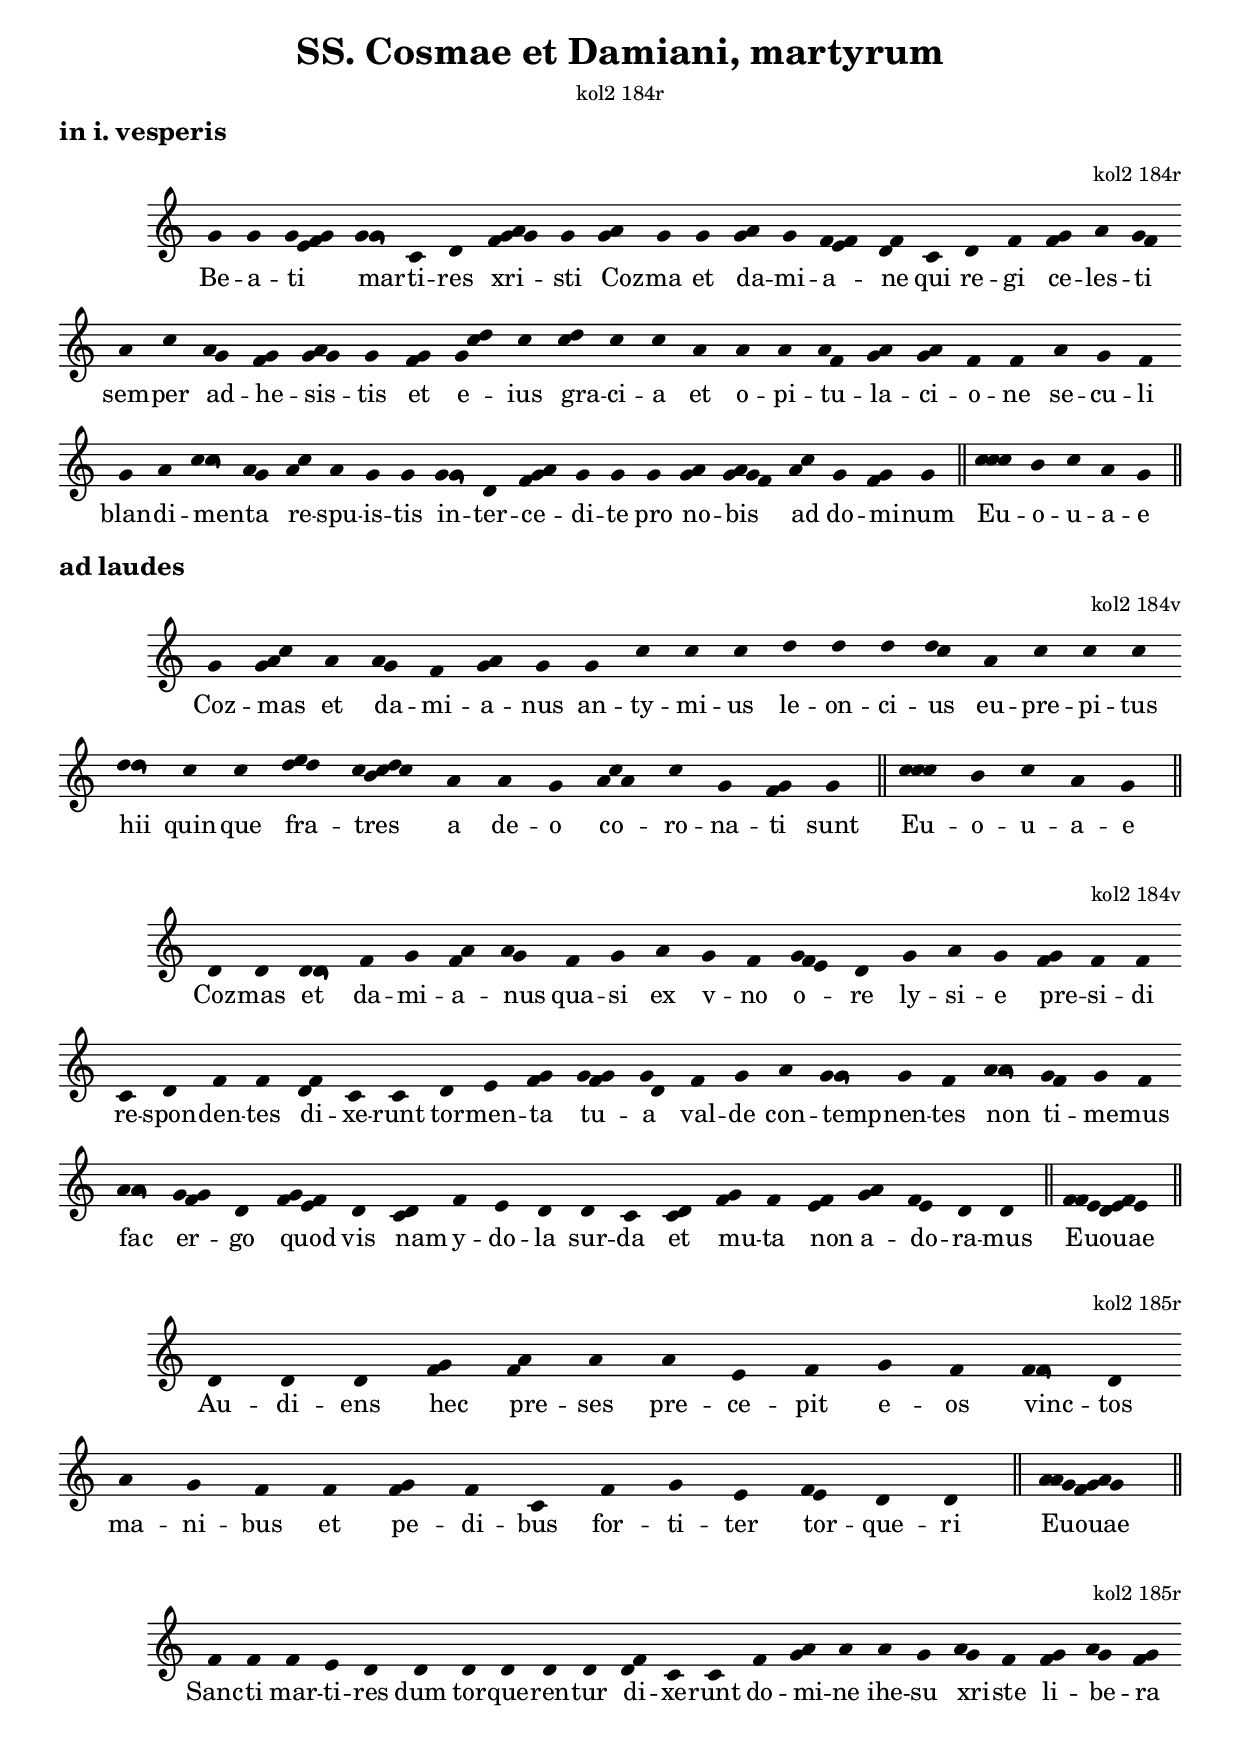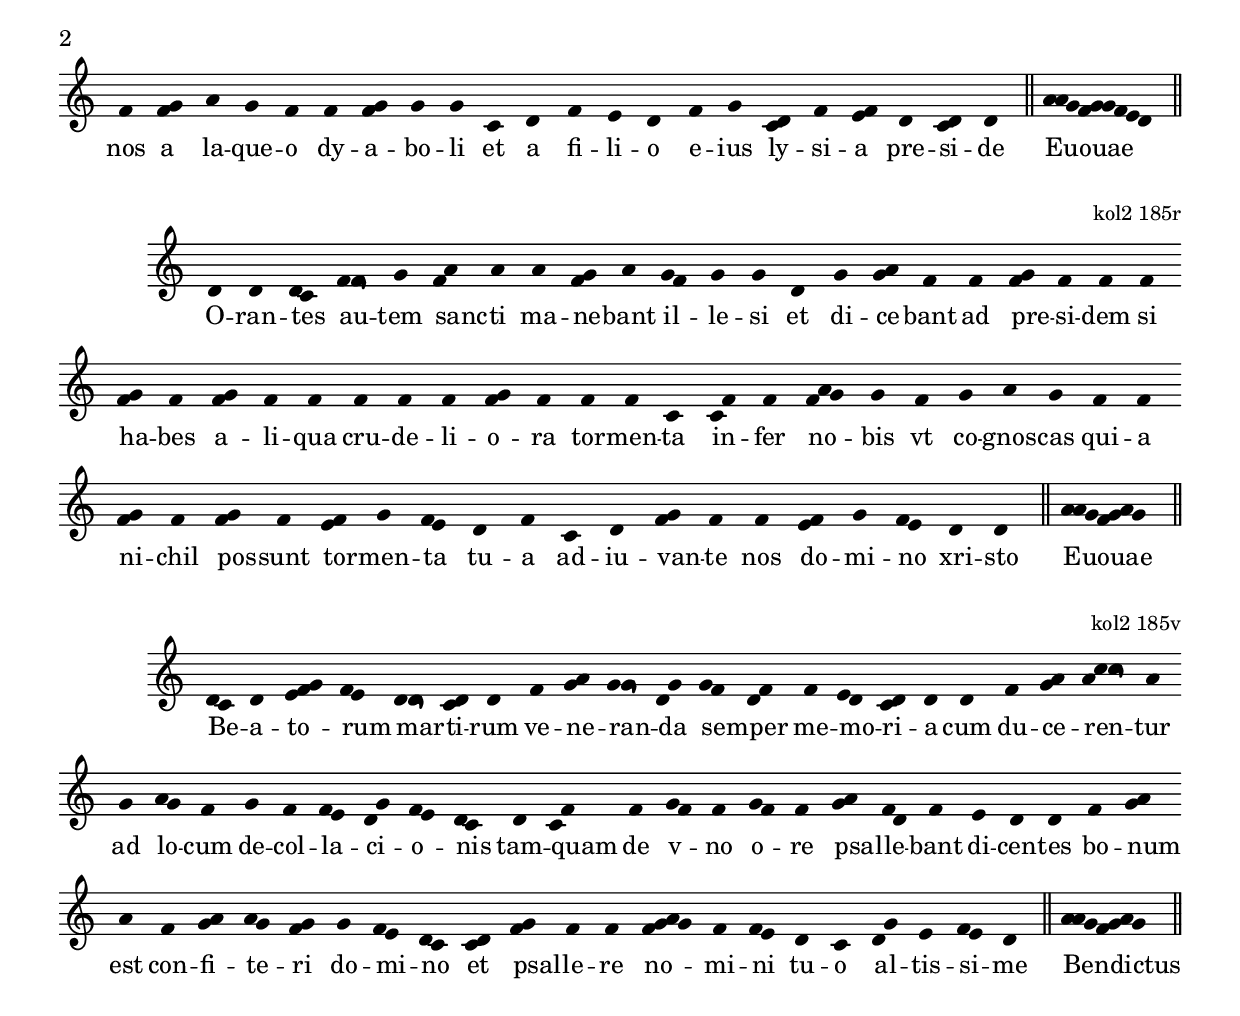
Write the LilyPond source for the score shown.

\version "2.19.32"

\include "../lib/synopsis.ily"

\header {
  title = "SS. Cosmae et Damiani, martyrum"
  fontes = "kol2 184r"
}

\markup\vesperaeI

\version "2.19.32"

\include "../lib/synopsis.ily"

\score {
  \transpose c c' {
    \plainchant
    g g \melisma { g e f g } \bar "" \melisma { g \strophicus g } c d \bar "" \melisma { f g a g } g \bar ""
    \melisma { g a } g \bar "" g \bar "" \melisma { g a } g \melisma { f e f } \melisma { d f } \bar ""
    c \bar "" d f \bar "" \melisma { f g } a \melisma { g f } \bar ""
    a c' \bar "" \melisma { a g } \melisma { f g } \melisma { g a g } g \bar ""
    \melisma { f g } \bar "" \melisma { g c' d' } c' \bar "" \melisma { c' d' } c' c' \bar "" a \bar "" a a \melisma { a f } \melisma { g a } \melisma { g a } f f \bar ""
    a \bar "" g f \bar "" g a \melisma { c' \strophicus c' } \melisma { a g } \bar "" \melisma { a c' } a g g \bar ""
    \melisma { g \strophicus g } d \melisma { f g a } g g \bar "" g \bar "" \melisma { g a } \melisma { g a g f } \bar "" \melisma { a c' } \bar "" g \melisma { f g } g \bar "||"

    \melisma { c' c' c' } b \bar "" c' a g \bar "||"
  }
  \addlyrics {
    Be -- a -- ti mar -- ti -- res xri -- sti
    Coz -- ma et da -- mi -- a -- ne
    qui re -- gi ce -- les -- ti
    sem -- per ad -- he -- sis -- tis
    et e -- ius gra -- ci -- a et o -- pi -- tu -- la -- ci -- o -- ne
    se -- cu -- li blan -- di -- men -- ta re -- spu -- is -- tis
    in -- ter -- ce -- di -- te pro no -- bis ad do -- mi -- num

    Eu -- o -- u -- a -- e
  }
  \header {
    fontes = "kol2 184r"
  }
}


\markup\laudes

\version "2.19.32"

\include "../lib/synopsis.ily"

\score {
  \transpose c c' {
    \plainchant
    g \melisma { g a c' } \bar "" a \bar "" \melisma { a g } f \melisma { g a } g \bar ""
    g c' c' c' \bar "" d' d' d' \melisma { d' c' } \bar "" a c' c' c' \bar ""
    \melisma { d' \strophicus d' } \bar "" c' c' \bar "" \melisma { d' e' d' } \melisma { c' b c' d' c' } \bar ""
    a \bar "" a g \bar "" \melisma { a c' a } c' \bar "" g \melisma { f g } \bar "" g \bar "||"

    \melisma { c' c' c' } b c' a g \bar "||"
  }
  \addlyrics {
    Coz -- mas et da -- mi -- a -- nus
    an -- ty -- mi -- us le -- on -- ci -- us eu -- pre -- pi -- tus
    hii quin -- que fra -- tres
    a de -- o co -- ro -- na -- ti sunt

    Eu -- o -- u -- a -- e
  }
  \header {
    fontes = "kol2 184v"
  }
}

\version "2.19.32"

\include "../lib/synopsis.ily"

\score {
  \transpose c c' {
    \plainchant
    d d \bar "" \melisma { d \strophicus d } \bar "" f g \melisma { f a } \melisma { a g } \bar ""
    f g \bar "" a \bar "" g f \bar "" \melisma { g f e } d \bar ""
    g a \bar "" g \bar "" \melisma { f g } f f \bar ""
    c d f f \bar "" \melisma { d f } c c \bar ""

    d e \bar "" \melisma { f g } \bar "" \melisma { g f g } \melisma { g d } \bar "" f g \bar "" a \melisma { g \strophicus g } g f \bar ""
    \melisma { a \strophicus a } \bar "" \melisma { g f } g \bar "" f \bar ""
    \melisma { a \strophicus a } \bar "" \melisma { g f g } d \bar "" \melisma { f g e f } \bar "" d \bar ""
    \melisma { c d } \bar "" f e d \bar "" d c \bar "" \melisma { c d } \bar "" \melisma { f g } f \bar ""
    \melisma { e f } \bar "" \melisma { g a } \melisma { f e } d d \bar "||"

    \melisma { f f e d e f e } \bar "||"
  }
  \addlyrics {
    Coz -- mas et da -- mi -- a -- nus
    qua -- si ex v -- no o -- re
    ly -- si -- e pre -- si -- di
    re -- spon -- den -- tes di -- xe -- runt

    tor -- men -- ta tu -- a val -- de con -- temp -- nen -- tes % con- ne zcela jiste, mene obvykla zkratka
    non ti -- me -- mus
    fac er -- go quod vis
    nam y -- do -- la sur -- da et mu -- ta
    non a -- do -- ra -- mus

    Euouae
  }
  \header {
    fontes = "kol2 184v"
  }
}

\version "2.19.32"

\include "../lib/synopsis.ily"

\score {
  \transpose c c' {
    \plainchant
    d d d \bar "" \melisma { f g } \bar "" \melisma { f a } a \bar "" a e f \bar "" g f \bar ""
    \melisma { f \strophicus f } d \bar "" a g f \bar "" f \bar "" \melisma { f g } f c \bar ""
    f g e \bar "" \melisma { f e } d d \bar "||"

    \melisma { a a g f g a g } \bar "||"
  }
  \addlyrics {
    Au -- di -- ens hec pre -- ses pre -- ce -- pit e -- os
    vinc -- tos ma -- ni -- bus et pe -- di -- bus
    for -- ti -- ter tor -- que -- ri

    Euouae
  }
  \header {
    fontes = "kol2 185r"
  }
}

\version "2.19.32"

\include "../lib/synopsis.ily"

\score {
  \transpose c c' {
    \plainchant
    f \bar "" f \bar "" f e d \bar ""
    d \bar "" d d d d \bar "" \melisma { d f } c c \bar ""
    f \melisma { g a } a \bar "" a g \bar "" \melisma { a g } f \bar ""
    \melisma { f g } \melisma { a g } \melisma { f g } \bar "" f \bar "" \melisma { f g } \bar "" a \bar "" g f \bar "" f \melisma { f g } g g \bar ""
    c \bar "" d \bar "" f e d \bar "" f g \bar "" \melisma { c d } f \melisma { e f } \bar "" d \melisma { c d } d \bar "||"

    \melisma { a a g f g g f e d } \bar "||"
  }
  \addlyrics {
    Sanc -- ti mar -- ti -- res
    dum tor -- que -- ren -- tur di -- xe -- runt
    do -- mi -- ne ihe -- su xri -- ste
    li -- be -- ra nos a la -- que -- o dy -- a -- bo -- li
    et a fi -- li -- o e -- ius ly -- si -- a pre -- si -- de

    Euouae
  }
  \header {
    fontes = "kol2 185r"
  }
}

\version "2.19.32"

\include "../lib/synopsis.ily"

\score {
  \transpose c c' {
    \plainchant
    d d \melisma { d c } \bar "" \melisma { f \strophicus f } g \bar "" \melisma { f a } a \bar ""
    a \melisma { f g } a \bar "" \melisma { g f } g g \bar ""
    d \bar "" g \melisma { g a } \bar "" f \bar "" f \bar "" \melisma { f g } f f \bar ""
    f \bar "" \melisma { f g } f \bar "" \melisma { f g } f f \bar "" f f f \melisma { f g } f \bar "" f f c \bar ""
    \melisma { c f } f \bar "" \melisma { f a g } g \bar ""
    f \bar "" g a g \bar ""
    f f \bar "" \melisma { f g } f \bar "" \melisma { f g } f \bar "" \melisma { e f } g \melisma { f e } \bar "" d f \bar ""
    c d \melisma { f g } f \bar "" f \bar "" \melisma { e f } g \melisma { f e } \bar "" d d \bar "||"

    \melisma { a a g f g a g } \bar "||"
  }
  \addlyrics {
    O -- ran -- tes au -- tem sanc -- ti
    ma -- ne -- bant il -- le -- si
    et di -- ce -- bant ad pre -- si -- dem
    si ha -- bes a -- li -- qua cru -- de -- li -- o -- ra tor -- men -- ta
    in -- fer no -- bis
    vt co -- gnos -- cas
    qui -- a ni -- chil pos -- sunt tor -- men -- ta tu -- a
    ad -- iu -- van -- te nos do -- mi -- no xri -- sto

    Euouae
  }
  \header {
    fontes = "kol2 185r"
  }
}


\version "2.19.32"

\include "../lib/synopsis.ily"

\score {
  \transpose c c' {
    \plainchant
    \melisma { d c } d \melisma { e f g } \melisma { f e } \bar "" \melisma { d \strophicus d } \melisma { c d } d \bar ""
    f \melisma { g a } \melisma { g \strophicus g } \melisma { d g } \bar "" \melisma { g f } \melisma { d f } \bar "" f \melisma { e d } \bar "" \melisma { c d } d \bar ""
    d \bar "" f \melisma { g a } \melisma { a c' \strophicus c' } a \bar ""
    g \bar "" \melisma { a g } f \bar "" g f \bar "" \melisma { f e } \melisma { d g } \melisma { f e } \melisma { d c } \bar ""
    d \melisma { c f } \bar "" f \bar "" \melisma { g f } f \bar "" \melisma { g f } f \bar "" \melisma { g a } \melisma { f d } f \bar "" e d d \bar ""
    f \melisma { g a } \bar "" a \bar "" f \melisma { g a } \melisma { a g } \melisma { f g } \bar "" g \melisma { f e } \melisma { d c } \bar ""
    \melisma { c d } \bar "" \melisma { f g } f f \bar "" \melisma { f g a g } f \melisma { f e } \bar "" d c \bar "" \melisma { d g } e \melisma { f e } d \bar "||"

    \melisma { a a g f g a g } \bar "||"
  }
  \addlyrics {
    Be -- a -- to -- rum mar -- ti -- rum
    ve -- ne -- ran -- da sem -- per me -- mo -- ri -- a
    cum du -- ce -- ren -- tur
    ad lo -- cum de -- col -- la -- ci -- o -- nis
    tam -- quam de v -- no o -- re psal -- le -- bant di -- cen -- tes
    bo -- num est con -- fi -- te -- ri do -- mi -- no
    et psal -- le -- re no -- mi -- ni tu -- o al -- tis -- si -- me

    Bendictus
  }
  \header {
    fontes = "kol2 185v"
  }
}
